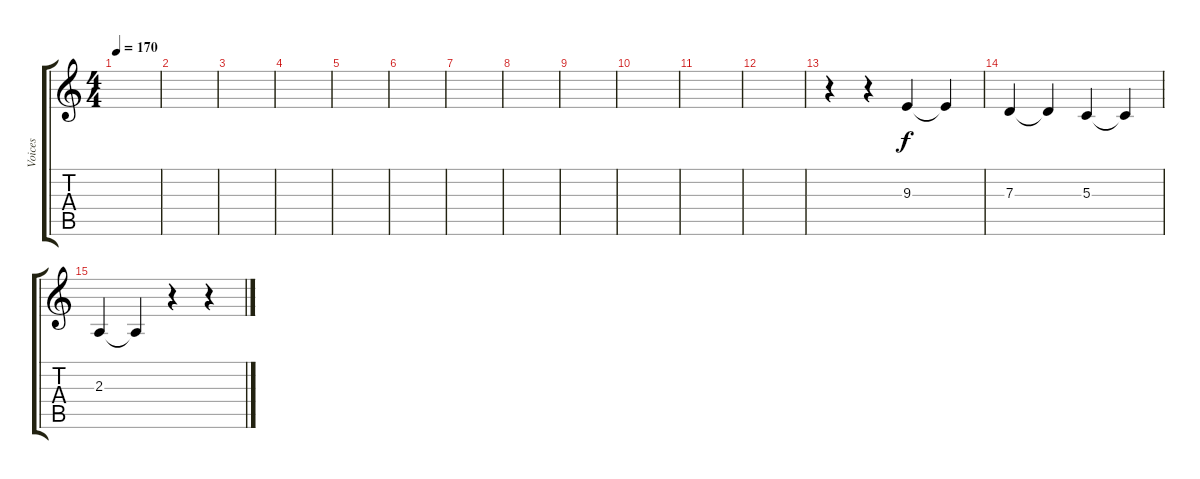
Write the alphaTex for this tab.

\track ("Voices" "Voices") {instrument violin}
\staff {score tabs}
\tuning (E4 B3 G3 D3 A2 E2) {hide}
\ts (4 4)
\tempo 170
\clef g2
\ks c
|
|
|
|
|
|
|
|
|
|
|
|
r.4 r.4 9.3.4 9.3{t}.4 |
7.3.4 7.3{t}.4 5.3.4 5.3{t}.4 |
2.3.4 2.3{t}.4 r.4 r.4
